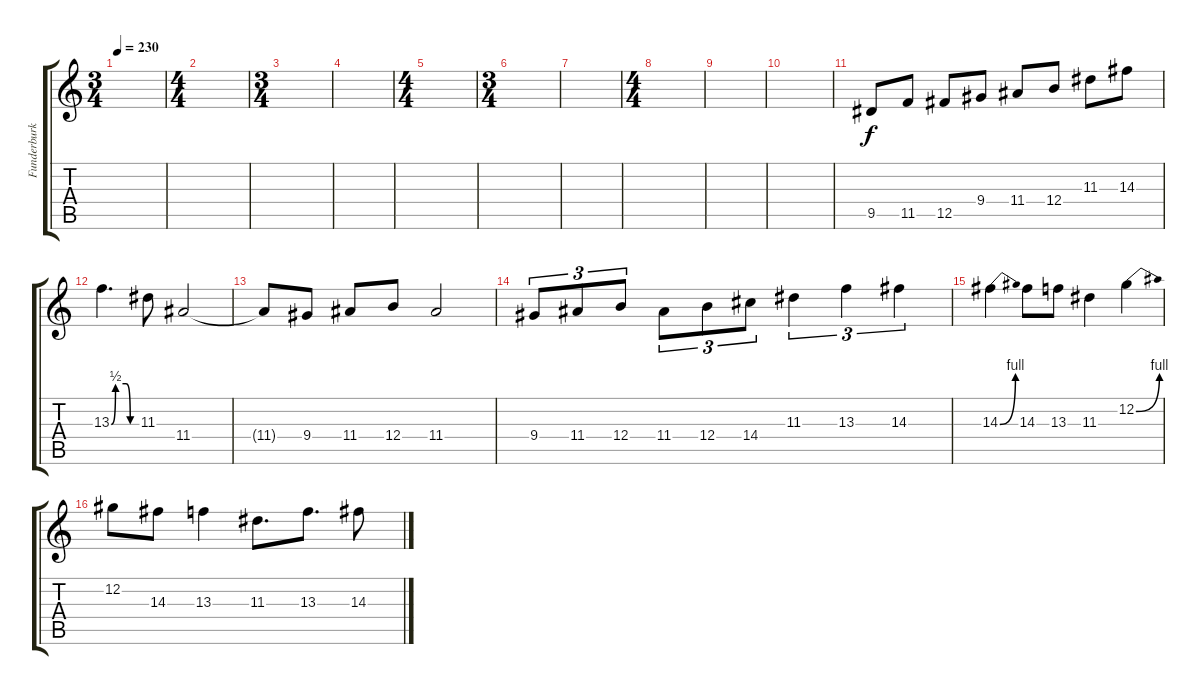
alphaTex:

\track ("Funderburk Lead" "Funderburk") {instrument overdrivenguitar}
\staff {score tabs}
\tuning (Db4 Ab3 E3 B2 Gb2 B1) {hide}
\ts (3 4)
\tempo 230
\clef g2
\ks c
|
\ts (4 4)
|
\ts (3 4)
|
|
\ts (4 4)
|
\ts (3 4)
|
|
\ts (4 4)
|
|
|
9.5.8 11.5.8 12.5.8 9.4.8 11.4.8 12.4.8 11.3.8 14.3.8 |
13.3{be (custom 0 0 10 2 35 2 45 0 60 0)}.4{d} 11.3.8 11.4.2 |
11.4{t}.8 9.4.8 11.4.8 12.4.8 11.4.2 |
9.4.8{tu (3 2)} 11.4.8{tu (3 2)} 12.4.8{tu (3 2)} 11.4.8{tu (3 2)} 12.4.8{tu (3 2)} 14.4.8{tu (3 2)} 11.3.4{tu (3 2)} 13.3.4{tu (3 2)} 14.3.4{tu (3 2)} |
14.3{be (bend 0 0 60 4)}.4 14.3.8 13.3.8 11.3.4 12.2{be (bend 0 0 60 4)}.4 |
12.2.8 14.3.8 13.3.4 11.3.8{d} 13.3.8{d} 14.3.8
